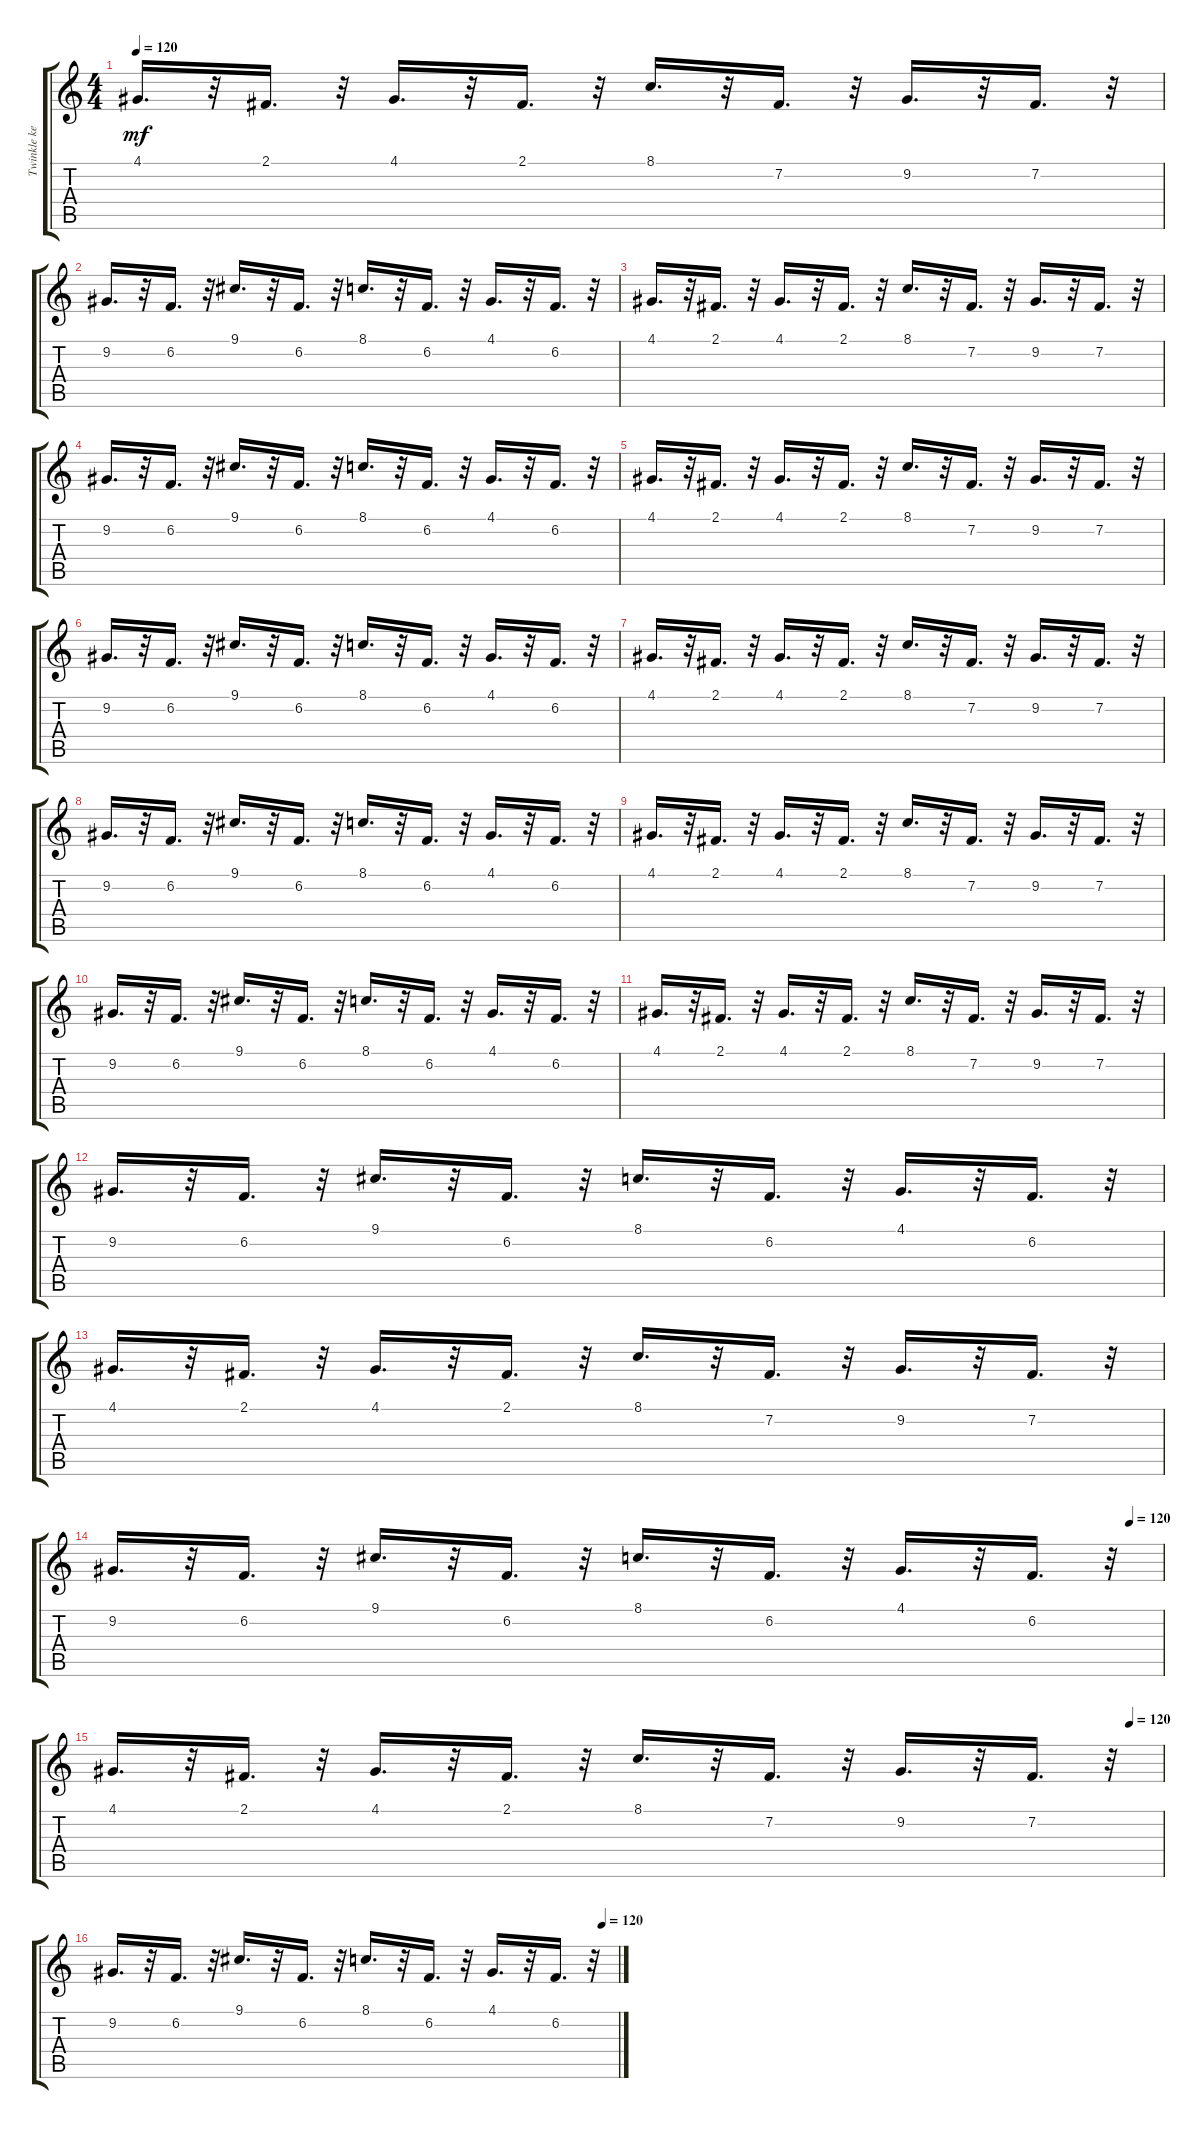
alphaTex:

\track ("Twinkle keyboard" "Twinkle ke") {instrument koto}
\staff {score tabs}
\tuning (E4 B3 G3 D3 A2 E2) {hide}
\ts (4 4)
\tempo 120
\clef g2
\ks c
4.1.16{d dy mf} r.32 2.1.16{d} r.32 4.1.16{d} r.32 2.1.16{d} r.32 8.1.16{d} r.32 7.2.16{d} r.32 9.2.16{d} r.32 7.2.16{d} r.32 |
9.2.16{d} r.32 6.2.16{d} r.32 9.1.16{d} r.32 6.2.16{d} r.32 8.1.16{d} r.32 6.2.16{d} r.32 4.1.16{d} r.32 6.2.16{d} r.32 |
4.1.16{d} r.32 2.1.16{d} r.32 4.1.16{d} r.32 2.1.16{d} r.32 8.1.16{d} r.32 7.2.16{d} r.32 9.2.16{d} r.32 7.2.16{d} r.32 |
9.2.16{d} r.32 6.2.16{d} r.32 9.1.16{d} r.32 6.2.16{d} r.32 8.1.16{d} r.32 6.2.16{d} r.32 4.1.16{d} r.32 6.2.16{d} r.32 |
4.1.16{d} r.32 2.1.16{d} r.32 4.1.16{d} r.32 2.1.16{d} r.32 8.1.16{d} r.32 7.2.16{d} r.32 9.2.16{d} r.32 7.2.16{d} r.32 |
9.2.16{d} r.32 6.2.16{d} r.32 9.1.16{d} r.32 6.2.16{d} r.32 8.1.16{d} r.32 6.2.16{d} r.32 4.1.16{d} r.32 6.2.16{d} r.32 |
4.1.16{d} r.32 2.1.16{d} r.32 4.1.16{d} r.32 2.1.16{d} r.32 8.1.16{d} r.32 7.2.16{d} r.32 9.2.16{d} r.32 7.2.16{d} r.32 |
9.2.16{d} r.32 6.2.16{d} r.32 9.1.16{d} r.32 6.2.16{d} r.32 8.1.16{d} r.32 6.2.16{d} r.32 4.1.16{d} r.32 6.2.16{d} r.32 |
4.1.16{d} r.32 2.1.16{d} r.32 4.1.16{d} r.32 2.1.16{d} r.32 8.1.16{d} r.32 7.2.16{d} r.32 9.2.16{d} r.32 7.2.16{d} r.32 |
9.2.16{d} r.32 6.2.16{d} r.32 9.1.16{d} r.32 6.2.16{d} r.32 8.1.16{d} r.32 6.2.16{d} r.32 4.1.16{d} r.32 6.2.16{d} r.32 |
4.1.16{d} r.32 2.1.16{d} r.32 4.1.16{d} r.32 2.1.16{d} r.32 8.1.16{d} r.32 7.2.16{d} r.32 9.2.16{d} r.32 7.2.16{d} r.32 |
9.2.16{d} r.32 6.2.16{d} r.32 9.1.16{d} r.32 6.2.16{d} r.32 8.1.16{d} r.32 6.2.16{d} r.32 4.1.16{d} r.32 6.2.16{d} r.32 |
4.1.16{d} r.32 2.1.16{d} r.32 4.1.16{d} r.32 2.1.16{d} r.32 8.1.16{d} r.32 7.2.16{d} r.32 9.2.16{d} r.32 7.2.16{d} r.32 |
\tempo (120 0.96875)
9.2.16{d} r.32 6.2.16{d} r.32 9.1.16{d} r.32 6.2.16{d} r.32 8.1.16{d} r.32 6.2.16{d} r.32 4.1.16{d} r.32 6.2.16{d} r.32 |
\tempo (120 0.96875)
4.1.16{d} r.32 2.1.16{d} r.32 4.1.16{d} r.32 2.1.16{d} r.32 8.1.16{d} r.32 7.2.16{d} r.32 9.2.16{d} r.32 7.2.16{d} r.32 |
\tempo (120 0.96875)
9.2.16{d} r.32 6.2.16{d} r.32 9.1.16{d} r.32 6.2.16{d} r.32 8.1.16{d} r.32 6.2.16{d} r.32 4.1.16{d} r.32 6.2.16{d} r.32
